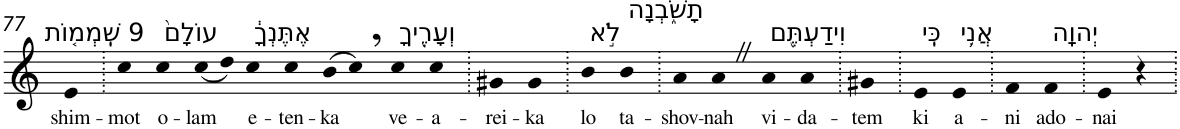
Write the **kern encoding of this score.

**kern	**text
*part1	*part1
*staff1	*staff1
*I"Piano	*
*I'Pno	*
!!LO:PB:g=z
*clefG2	*
*k[]	*
=77	=77
!LO:TX:a:t=9 שִֽׁמְמ֤וֹת	!
!	!LO:LY:b
4e	shim-
=78.	=78.
!	!LO:LY:b
4cc	-mot
!LO:TX:a:t=עוֹלָם֙	!
!	!LO:LY:b
4cc	o-
!	!LO:LY:b
(<8cc	-lam
8dd)	.
!LO:TX:a:t=אֶתֶּנְךָ֔	!
!	!LO:LY:b
4cc	e-
!	!LO:LY:b
4cc	-ten-
!	!LO:LY:b
(>8b	-ka
8cc,)	.
!LO:TX:a:t=וְעָרֶ֖יךָ	!
!	!LO:LY:b
4cc	ve-
!	!LO:LY:b
4cc	-a-
=79.	=79.
!	!LO:LY:b
4g#X	-rei-
!	!LO:LY:b
4g#	-ka
=80.	=80.
!LO:TX:a:t=לֹ֣א	!
!	!LO:LY:b
4b	lo
!LO:TX:a:t=תָשֹׁ֑בְנָה	!
!	!LO:LY:b
4b	ta-
=81.	=81.
!	!LO:LY:b
4a	-shov-
!	!LO:LY:b
4aZ	-nah
!LO:TX:a:t=וִידַעְתֶּ֖ם	!
!	!LO:LY:b
4a	vi-
!	!LO:LY:b
4a	-da-
=82.	=82.
!	!LO:LY:b
4g#X	-tem
=83.	=83.
!LO:TX:a:t=כִּֽי	!
!	!LO:LY:b
4e	ki
!LO:TX:a:t=אֲנִ֥י	!
!	!LO:LY:b
4e	a-
=84.	=84.
!	!LO:LY:b
4f	-ni
!LO:TX:a:t=יְהוָֽה	!
!	!LO:LY:b
4f	ado-
=85.	=85.
!	!LO:LY:b
4e	-nai
4r	.
=.	=.
*-	*-
